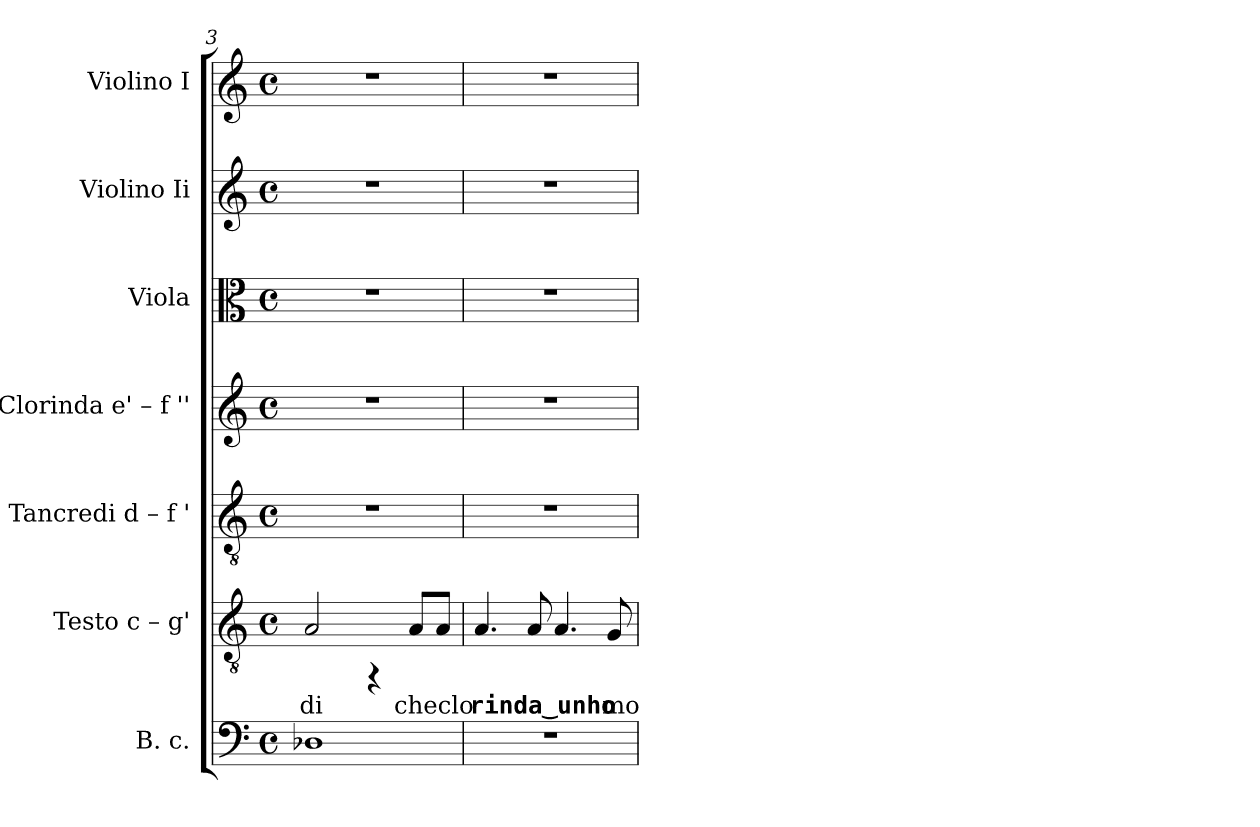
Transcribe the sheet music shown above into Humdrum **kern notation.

**kern	**kern	**text	**kern	**kern	**kern	**kern	**kern
*part7	*part6	*part6	*part5	*part4	*part3	*part2	*part1
*staff7	*staff6	*staff6	*staff5	*staff4	*staff3	*staff2	*staff1
*I"B. c.	*I"Testo  c – g'	*	*I"Tancredi  d – f '	*I"Clorinda  e' – f ''	*I"Viola	*I"Violino Ii	*I"Violino I
*clefF4	*clefGv2	*	*clefGv2	*clefG2	*clefC3	*clefG2	*clefG2
*k[]	*k[]	*	*k[]	*k[]	*k[]	*k[]	*k[]
*C:	*C:	*	*C:	*C:	*C:	*C:	*C:
*M4/4	*M4/4	*	*M4/4	*M4/4	*M4/4	*M4/4	*M4/4
*met(c)	*met(c)	*	*met(c)	*met(c)	*met(c)	*met(c)	*met(c)
=3	=3	=3	=3	=3	=3	=3	=3
!	!	!LO:LY:b:rj	!	!	!	!	!
1D-	2A/	-di	1r	1r	1r	1r	1r
.	4rFF	.	.	.	.	.	.
!	!	!LO:LY:b:rj	!	!	!	!	!
.	8A/L	checlo-	.	.	.	.	.
!	!	!LO:LY:b:rj	!	!	!	!	!
.	8A/J	--	.	.	.	.	.
=4	=4	=4	=4	=4	=4	=4	=4
!	!	!LO:LY:b:rj	!	!	!	!	!
1r	4.A/	-rinda‿unho-	1r	1r	1r	1r	1r
!	!	!LO:LY:b:rj	!	!	!	!	!
.	8A/	--	.	.	.	.	.
!	!	!LO:LY:b:rj	!	!	!	!	!
.	4.A/	--	.	.	.	.	.
!	!	!LO:LY:b:rj	!	!	!	!	!
.	8G/	-mo	.	.	.	.	.
=	=	=	=	=	=	=	=
*-	*-	*-	*-	*-	*-	*-	*-
